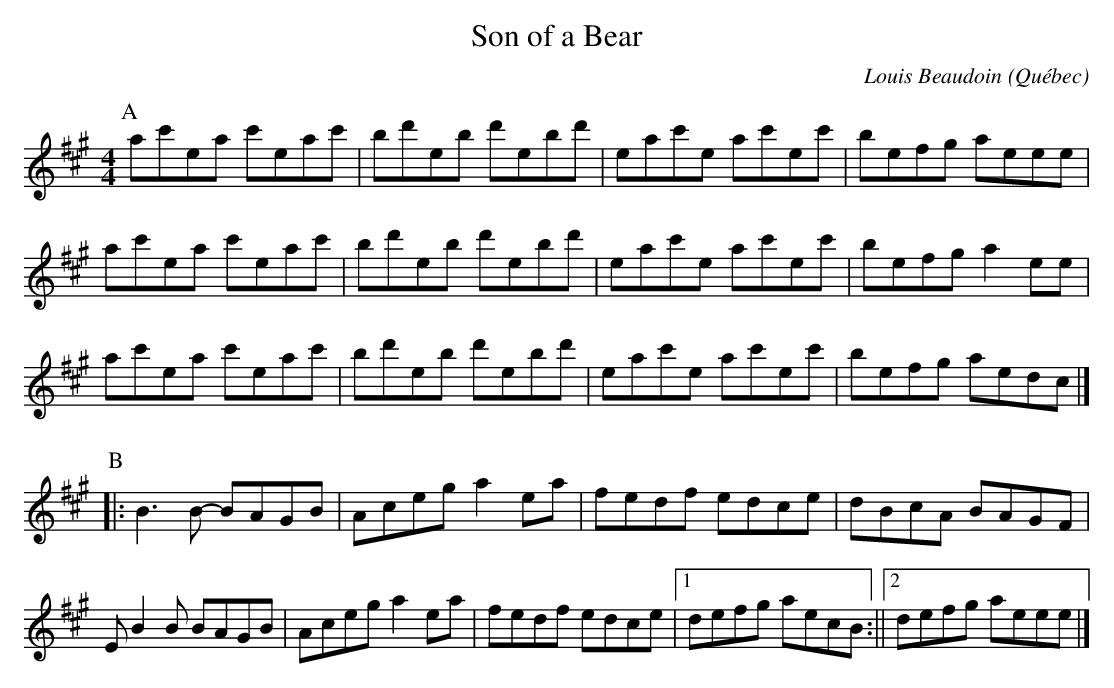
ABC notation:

X:1
T:Son of a Bear
C:Louis Beaudoin
O:Québec
M:4/4
L:1/8
K:Amaj
P:A
ac'ea c'eac' | bd'eb d'ebd' | eac'e ac'ec' | befg aeee |
ac'ea c'eac' | bd'eb d'ebd' | eac'e ac'ec' | befg a2ee |
ac'ea c'eac' | bd'eb d'ebd' | eac'e ac'ec' | befg aedc |]
P:B
|: B3B- BAGB | Aceg a2ea | fedf edce | dBcA BAGF |
EB2B BAGB | Aceg a2ea | fedf edce |1 defg aecB :||2 defg aeee |]
